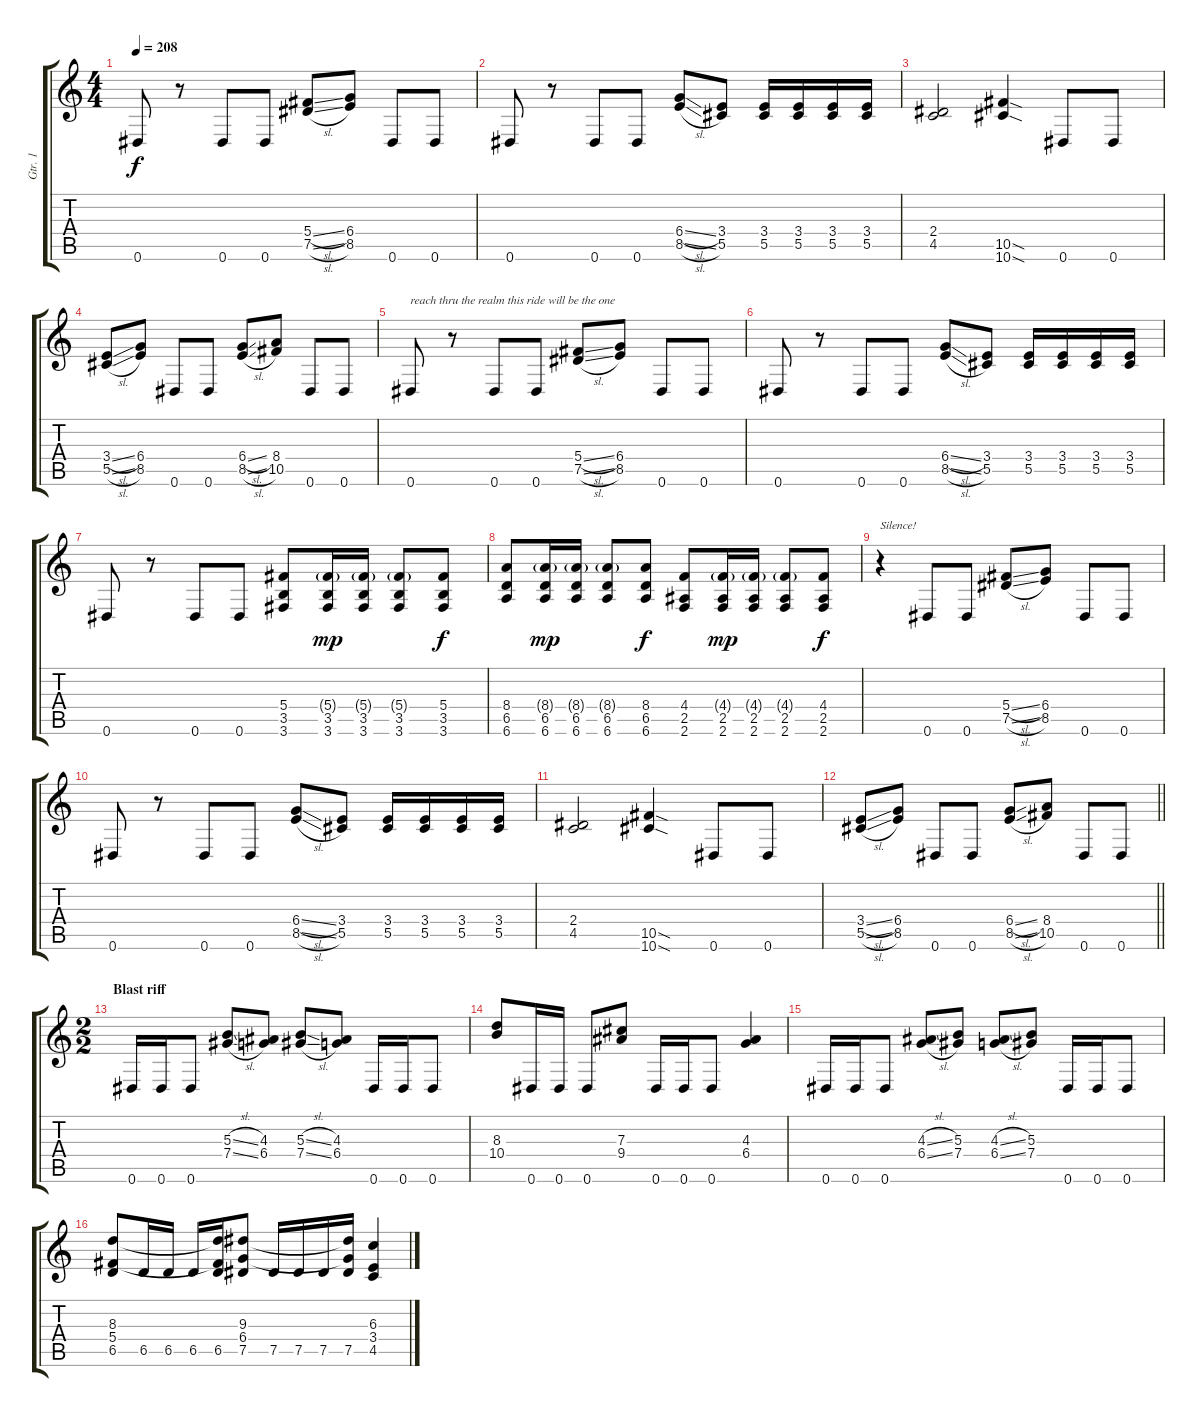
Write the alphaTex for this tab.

\track ("Gtr. 1" "Gtr. 1") {instrument distortionguitar}
\staff {score tabs}
\tuning (Eb4 Bb3 Gb3 Db3 Ab2 Eb2) {hide}
\ts (4 4)
\tempo 208
\clef g2
\ks c
0.6.8{dy f} r.8 0.6.8 0.6.8 (5.4{sl} 7.5{sl}).8 (6.4 8.5).8 0.6.8 0.6.8 |
0.6.8 r.8 0.6.8 0.6.8 (6.4{sl} 8.5{sl}).8 (3.4 5.5).8 (3.4 5.5).16 (3.4 5.5).16 (3.4 5.5).16 (3.4 5.5).16 |
(2.4 4.5).2 (10.5{sod} 10.6{sod}).4 0.6.8 0.6.8 |
(3.4{sl} 5.5{sl}).8 (6.4 8.5).8 0.6.8 0.6.8 (6.4{sl} 8.5{sl}).8 (8.4 10.5).8 0.6.8 0.6.8 |
0.6.8{txt "reach thru the realm this ride will be the one"} r.8 0.6.8 0.6.8 (5.4{sl} 7.5{sl}).8 (6.4 8.5).8 0.6.8 0.6.8 |
0.6.8 r.8 0.6.8 0.6.8 (6.4{sl} 8.5{sl}).8 (3.4 5.5).8 (3.4 5.5).16 (3.4 5.5).16 (3.4 5.5).16 (3.4 5.5).16 |
0.6.8 r.8 0.6.8 0.6.8 (5.4 3.5 3.6).8 (5.4{g} 3.5 3.6).16{dy mp} (5.4{g} 3.5 3.6).16 (5.4{g} 3.5 3.6).8 (5.4 3.5 3.6).8{dy f} |
(8.4 6.5 6.6).8 (8.4{g} 6.5 6.6).16{dy mp} (8.4{g} 6.5 6.6).16 (8.4{g} 6.5 6.6).8 (8.4 6.5 6.6).8{dy f} (4.4 2.5 2.6).8 (4.4{g} 2.5 2.6).16{dy mp} (4.4{g} 2.5 2.6).16 (4.4{g} 2.5 2.6).8 (4.4 2.5 2.6).8{dy f} |
r.4{txt "Silence!"} 0.6.8 0.6.8 (5.4{sl} 7.5{sl}).8 (6.4 8.5).8 0.6.8 0.6.8 |
0.6.8 r.8 0.6.8 0.6.8 (6.4{sl} 8.5{sl}).8 (3.4 5.5).8 (3.4 5.5).16 (3.4 5.5).16 (3.4 5.5).16 (3.4 5.5).16 |
(2.4 4.5).2 (10.5{sod} 10.6{sod}).4 0.6.8 0.6.8 |
\barLineRight lightlight
(3.4{sl} 5.5{sl}).8 (6.4 8.5).8 0.6.8 0.6.8 (6.4{sl} 8.5{sl}).8 (8.4 10.5).8 0.6.8 0.6.8 |
\ts (2 2)
\section ("" "Blast riff")
0.6.16 0.6.16 0.6.8 (5.3{sl} 7.4{sl}).8 (4.3 6.4).8 (5.3{sl} 7.4{sl}).8 (4.3 6.4).8 0.6.16 0.6.16 0.6.8 |
(8.3 10.4).8 0.6.16 0.6.16 0.6.8 (7.3 9.4).8 0.6.16 0.6.16 0.6.8 (4.3 6.4).4 |
0.6.16 0.6.16 0.6.8 (4.3{sl} 6.4{sl}).8 (5.3 7.4).8 (4.3{sl} 6.4{sl}).8 (5.3 7.4).8 0.6.16 0.6.16 0.6.8 |
(8.3 5.4 6.5).8 6.5.16 6.5.16 6.5.16 (8.3{t} 5.4{t} 6.5).16 (9.3 6.4 7.5).8 7.5.16 7.5.16 7.5.16 (9.3{t} 6.4{t} 7.5).16 (6.3 3.4 4.5).4
